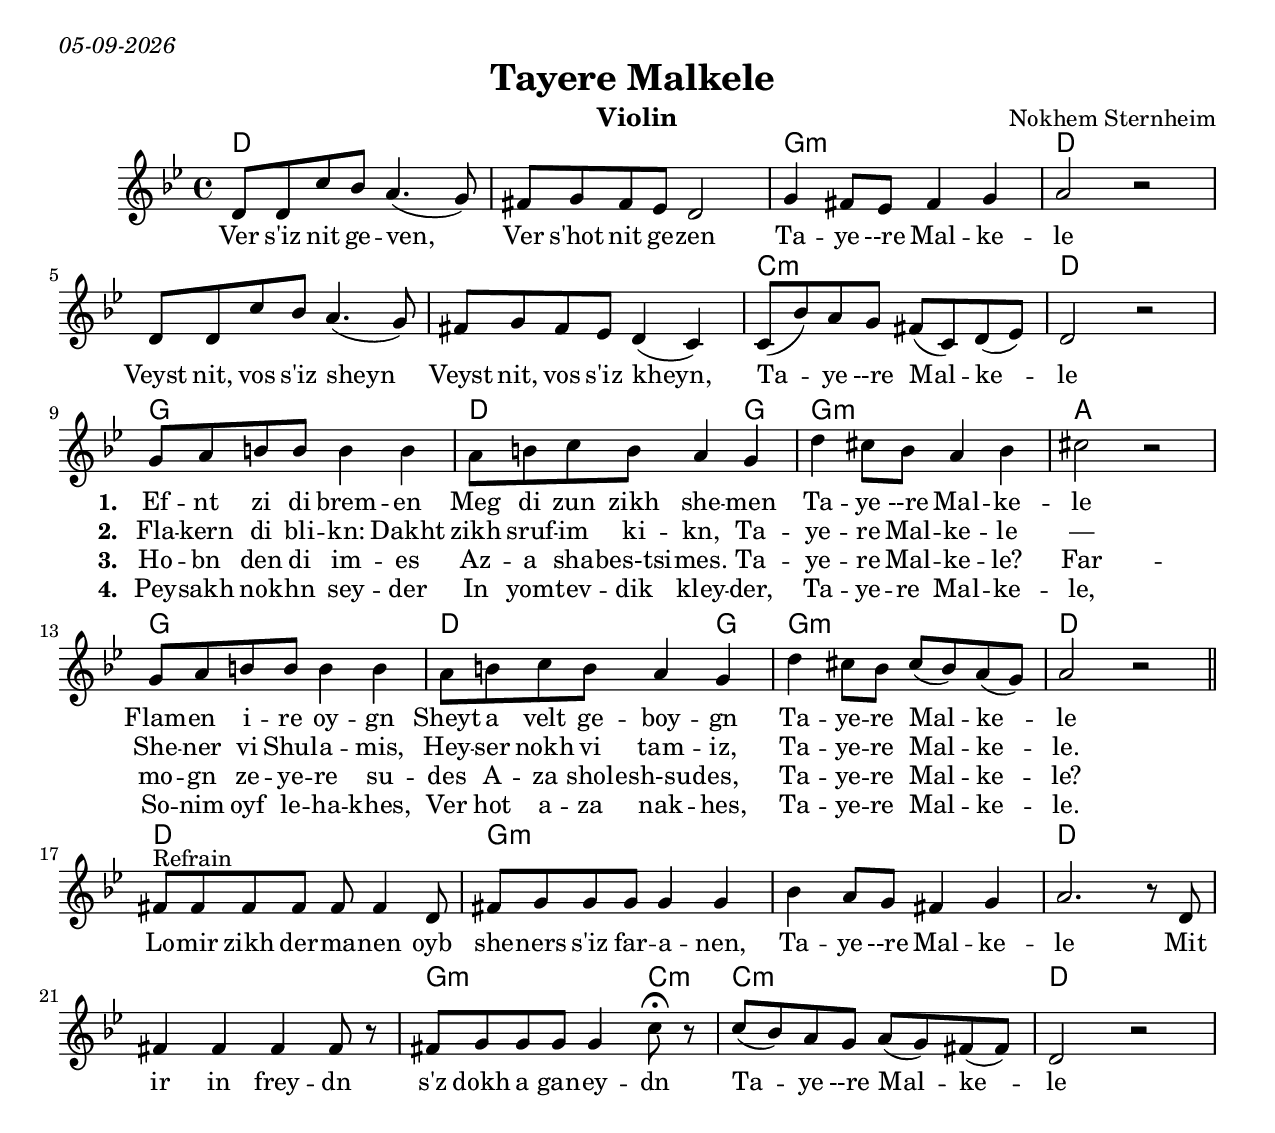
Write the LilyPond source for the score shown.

\version "2.18.0"
\include "english.ly"
\paper{
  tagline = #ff
  print-all-headers = ##t
  #(set-paper-size "letter")
}
date = #(strftime "%d-%m-%Y" (localtime (current-time)))

\markup{ \italic{ \date }  }

%\markup{ Got something to say? }

global = {
  \clef treble
  \key c \major
  \time 4/4
  \set Score.markFormatter = #format-mark-box-alphabet
}

%#################################### Melody ########################
%melody =  \transpose c d \relative c' {  %transpose for clarinet
melody = \relative c' {
  \global
  e8 e d' c b4.(a8)
  gs8 a gs f e2
  a4 gs8 f gs4 a
  b2 r

  e,8 e d' c b4.(a8)
  gs8 a gs f e4(d)
  d8(c') b a gs (d) e(f)
  e2 r

  a8 b cs cs cs 4 cs
  b8 cs d cs b4 a
  e'4 ds8 c b4 c
  ds2 r

  a8 b cs cs cs 4 cs
  b8 cs d cs b4 a
  e'4 ds8 c ds(c) b(a)
  b2 r

  \bar"||"

  gs8^Refrain gs gs gs gs gs 4 e8
  gs8 a a a a4 a
  c4 b8 a gs4 a
  b2. r8 e,

  gs4 gs gs gs 8 r
  gs8 a a a a4 d8 \fermata r
  d8(c) b a b(a) gs(gs)
  e2 r
}
%################################# Lyrics #####################
\addlyrics{
  Ver s'iz nit ge -- ven,
  Ver s'hot nit ge -- zen
  Ta -- ye --re Mal -- ke -- le
  Veyst nit, vos s'iz sheyn
  Veyst nit, vos s'iz kheyn,
  Ta -- ye --re Mal -- ke -- le
  \set stanza = #"1. "
  Ef -- nt zi di brem -- en
  Meg di zun zikh she -- men
  Ta -- ye --re Mal -- ke -- le
  Flam -- en i -- re oy -- gn
  Sheyt a velt ge -- boy -- gn
  Ta -- ye -- re Mal -- ke -- le
  %refrain
  Lo -- mir zikh der -- ma -- nen oyb
  she -- ners s'iz far -- a -- nen,
  Ta -- ye --re Mal -- ke -- le
  Mit ir in frey -- dn s'z dokh a gan -- ey  -- dn
  Ta -- ye --re Mal -- ke -- le
}

\addlyrics {

  \repeat unfold 32{\skip 2}
  \set stanza = #"2. "
  Fla -- kern di bli -- kn:
  Dakht zikh sruf -- im ki -- kn,
  Ta -- ye -- re Mal -- ke -- le —
  She -- ner vi Shul -- a -- mis,
  Hey -- ser nokh vi tam -- iz,
  Ta -- ye -- re Mal -- ke -- le.
}

\addlyrics {


  \repeat unfold 32{\skip 2}
  \set stanza = #"3. "
  Ho -- bn den di im -- es
  Az -- a sha -- bes-tsi -- mes.
  Ta -- ye -- re Mal -- ke -- le?
  Far -- mo -- gn ze -- ye -- re su -- des
  A -- za shol -- esh-sud -- es,
  Ta -- ye -- re Mal -- ke -- le?
}
\addlyrics {

  \repeat unfold 32{\skip 2}
  \set stanza = #"4. "
  Pey -- sakh nok -- hn sey -- der
  In yom -- tev -- dik kley -- der,
  Ta -- ye -- re Mal -- ke -- le,
  So -- nim oyf le -- ha -- khes,
  Ver hot a -- za nak -- hes,
  Ta -- ye -- re Mal -- ke -- le.


}

%################################# Chords #######################
harmonies = \chordmode {
  e1*2
  a1:m
  e1*3
  d1:m
  e1 %8
  a1
  e4*3 a4
  a1:m
  b1
  a1
  e4*3 a4
  a1:m
  e1
  e1
  a1*2:m
  e1*2
  a4*3:m d4:m
  d1:m
  e1

}

\score {
  <<
    \new ChordNames {
      \set chordChanges = ##f
      \transpose e d\harmonies
    }
    \transpose e d\new Staff   \melody
  >>
  \header{
    title= "Tayere Malkele "
    subtitle=""
    composer= "Nokhem Sternheim"
    instrument = "Violin"
    arranger= ""
  }
  \layout{indent = 1.0\cm}
  \midi {
    \tempo 4 = 120

    % \midi { }
  }
}
%{
% more verses:
\markup{}
\markup {
  \fill-line {
    \hspace #0.1 % distance from left margin
    \column {
      \line { "1."
	\column {
	  ""
	}
      }
      \hspace #0.2 % vertical distance between verses
      \line { "2."
	\column {
	 ""
	}
      }
    }
    \hspace #0.1  % horiz. distance between columns
    \column {
      \line { "3."
	\column {
	  ""
	}
      }
      \hspace #0.2 % distance between verses
      \line { "4."
	\column {
	 ""
	}
      }
    }
    \hspace #0.1 % distance to right margin
  }
}

%}
